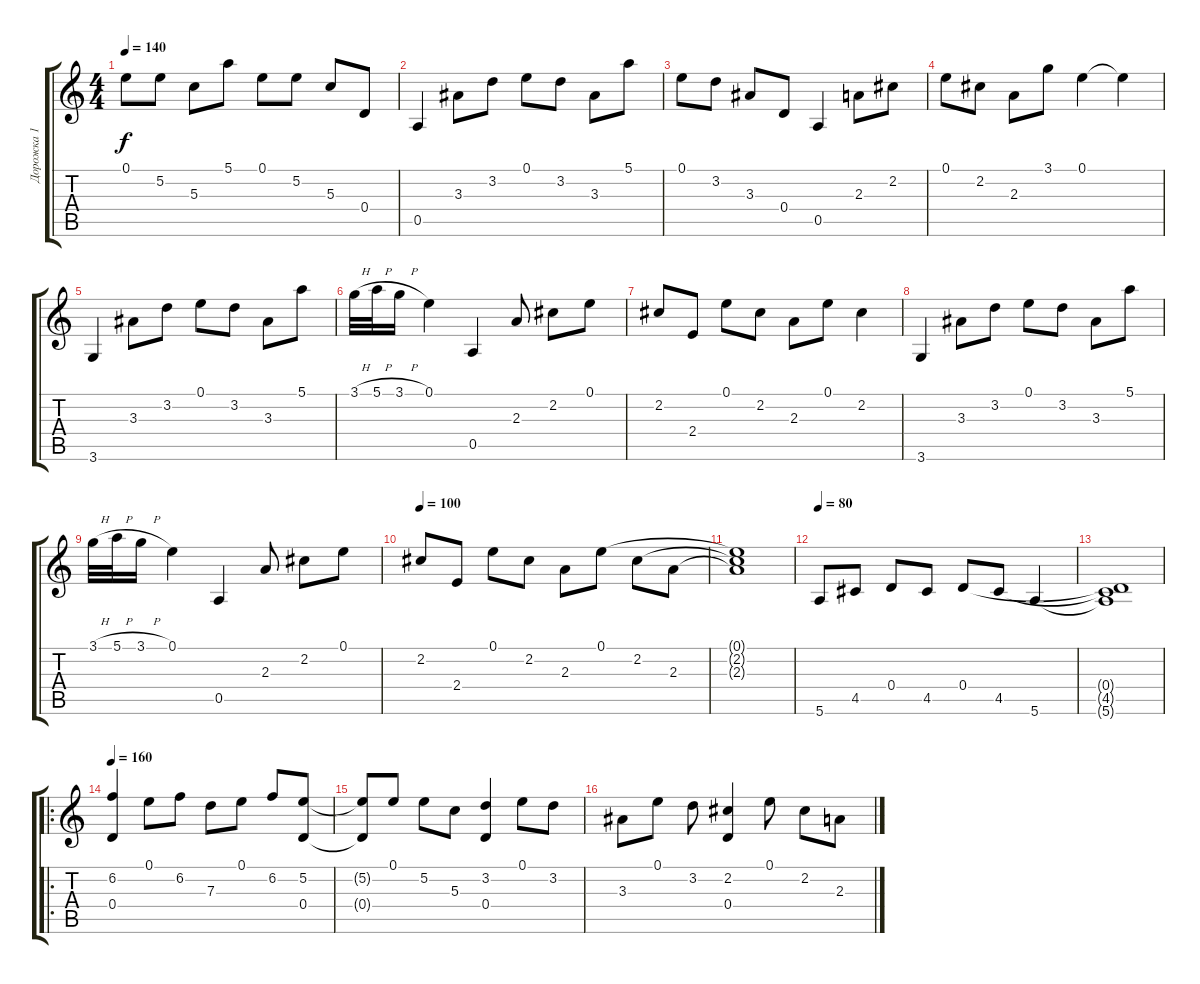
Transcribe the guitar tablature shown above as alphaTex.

\track ("Дорожка 1" "Дорожка 1") {instrument acousticguitarnylon}
\staff {score tabs}
\tuning (E4 B3 G3 D3 A2 E2) {hide}
\ts (4 4)
\tempo 140
\clef g2
\ks c
0.1.8{dy f} 5.2.8 5.3.8 5.1.8 0.1.8 5.2.8 5.3.8 0.4.8 |
0.5.4 3.3.8 3.2.8 0.1.8 3.2.8 3.3.8 5.1.8 |
0.1.8 3.2.8 3.3.8 0.4.8 0.5.4 2.3.8 2.2.8 |
0.1.8 2.2.8 2.3.8 3.1.8 0.1.4 0.1{t}.4 |
3.6.4 3.3.8 3.2.8 0.1.8 3.2.8 3.3.8 5.1.8 |
3.1{h}.32 5.1{h}.32 3.1{h}.16 0.1.4 0.5.4 2.3.8 2.2.8 0.1.8 |
2.2.8 2.4.8 0.1.8 2.2.8 2.3.8 0.1.8 2.2.4 |
3.6.4 3.3.8 3.2.8 0.1.8 3.2.8 3.3.8 5.1.8 |
3.1{h}.32 5.1{h}.32 3.1{h}.16 0.1.4 0.5.4 2.3.8 2.2.8 0.1.8 |
\tempo 100
2.2.8 2.4.8 0.1.8 2.2.8 2.3.8 0.1.8 2.2.8 2.3.8 |
(0.1{t} 2.2{t} 2.3{t}).1 |
\tempo 80
5.6.8 4.5.8 0.4.8 4.5.8 0.4.8 4.5.8 5.6.4 |
(0.4{t} 4.5{t} 5.6{t}).1 |
\ro
\tempo 160
(6.2 0.4).4 0.1.8 6.2.8 7.3.8 0.1.8 6.2.8 (5.2 0.4).8 |
(5.2{t} 0.4{t}).8 0.1.8 5.2.8 5.3.8 (3.2 0.4).4 0.1.8 3.2.8 |
3.3.8 0.1.8 3.2.8 (2.2 0.4).4 0.1.8 2.2.8 2.3.8
